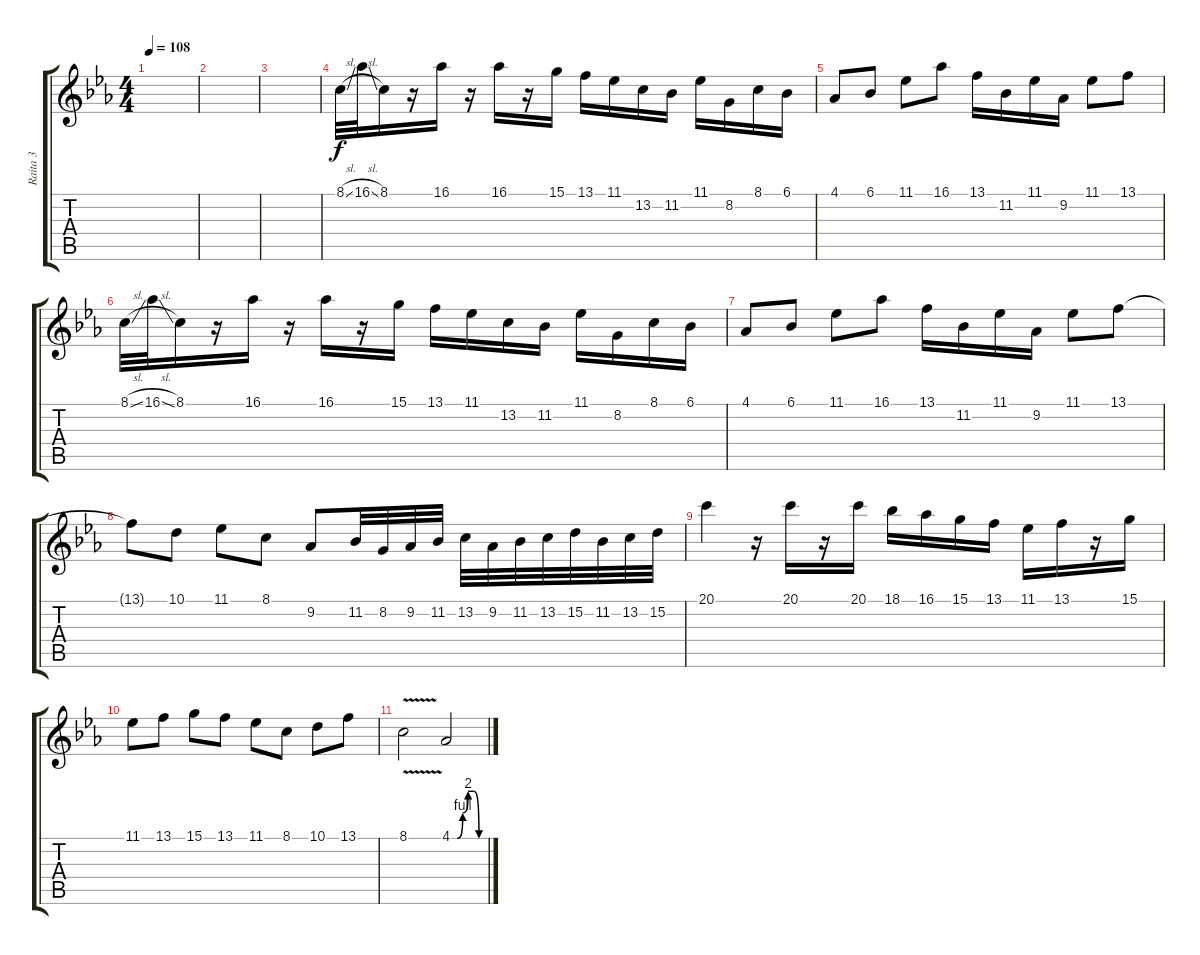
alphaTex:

\track ("Raita 3" "Raita 3") {instrument lead3calliope}
\staff {score tabs}
\tuning (E4 B3 G3 D3 A2 E2) {hide}
\ts (4 4)
\tempo 108
\clef g2
\ks cminor
|
|
|
8.1{sl}.32 16.1{sl}.32 8.1.16 r.16 16.1.16 r.16 16.1.16 r.16 15.1.16 13.1.16 11.1.16 13.2.16 11.2.16 11.1.16 8.2.16 8.1.16 6.1.16 |
4.1.8 6.1.8 11.1.8 16.1.8 13.1.16 11.2.16 11.1.16 9.2.16 11.1.8 13.1.8 |
8.1{sl}.32 16.1{sl}.32 8.1.16 r.16 16.1.16 r.16 16.1.16 r.16 15.1.16 13.1.16 11.1.16 13.2.16 11.2.16 11.1.16 8.2.16 8.1.16 6.1.16 |
4.1.8 6.1.8 11.1.8 16.1.8 13.1.16 11.2.16 11.1.16 9.2.16 11.1.8 13.1.8 |
13.1{t}.8 10.1.8 11.1.8 8.1.8 9.2.8 11.2.32 8.2.32 9.2.32 11.2.32 13.2.32 9.2.32 11.2.32 13.2.32 15.2.32 11.2.32 13.2.32 15.2.32 |
20.1.4 r.16 20.1.16 r.16 20.1.16 18.1.16 16.1.16 15.1.16 13.1.16 11.1.16 13.1.16 r.16 15.1.16 |
11.1.8 13.1.8 15.1.8 13.1.8 11.1.8 8.1.8 10.1.8 13.1.8 |
8.1{v}.2 4.1{be (custom 0 0 10 0 20 4 30 8 40 8 50 0 60 0)}.2
